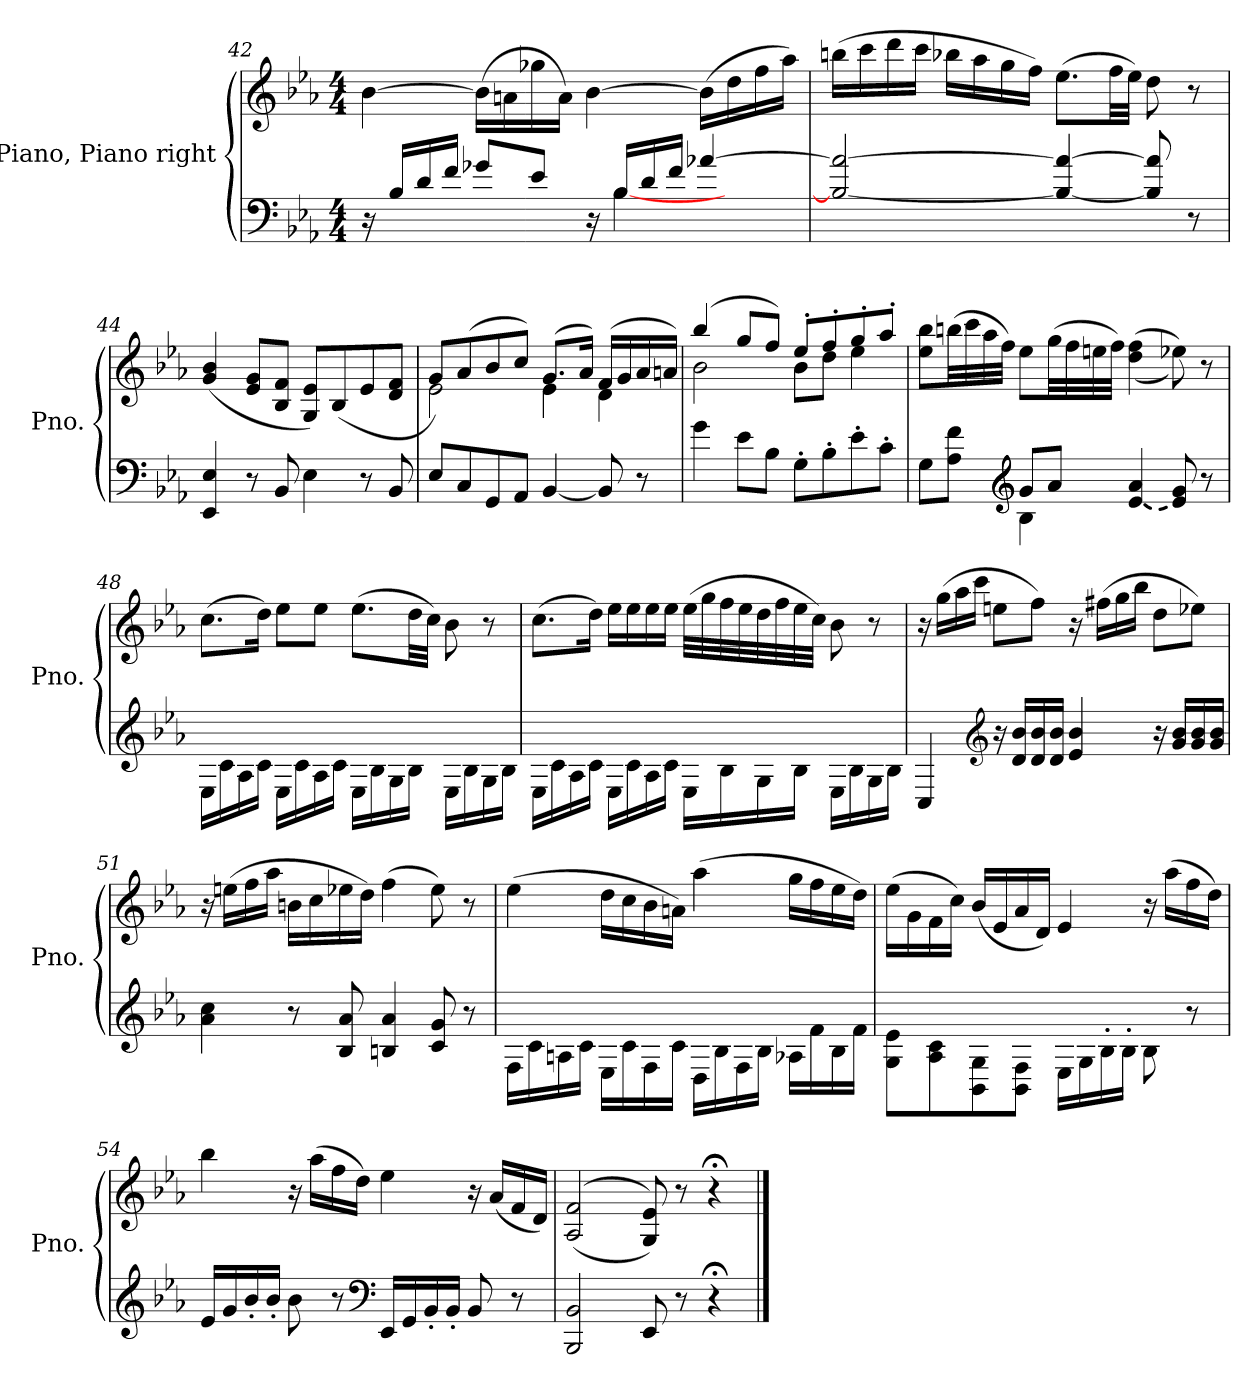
**kern	**kern
*part1	*part1
*staff2	*staff1
*I"Piano, Piano right	*
*I'Pno.	*
*clefF4	*clefG2
*k[b-e-a-]	*k[b-e-a-]
*M4/4	*M4/4
=42	=42
*^	*
16r	16ryy	[4b-\
*v	*v	*
16B-/LL	.
16d/	.
16f/JJ	.
8g-X/L	(>16b-\LL]
.	16an\
8e-/J	16gg-X\
.	16a\JJ)
16r	[4b-\
*^	*
16B-/LL	[4B-\	.
16d/	.	.
16f/JJ	.	.
[4a-X/	.	(>16b-\LL]
.	8.ryy	16dd\
.	.	16ff\
.	.	16aa-\JJ)
*v	*v	*
=43	=43
2B-/_ 2a-/_	(>16bbn\LL
.	16ccc\
.	16ddd\
.	16ccc\JJ
.	16bb-X\LL
.	16aa-\
.	16gg\
.	16ff\JJ)
4B-/_ 4a-/_	(>8.ee-\L
.	32ff\LL
.	32ee-\JJJ)
8B-/] 8a-/]	8dd\
8r	8r
=44	=44
4EE-/ 4E-/	(<4g/ 4b-/
8r	8e-/ 8g/L
8BB-/	8B-/ 8f/J
4E-\	8G/ 8e-/L)
.	(>8B-/
8r	8e-/
8BB-/	8d/ 8f/J
=45	=45
*	*^
8E-/L	8g/L)	2e-\
8C/	(>8a-/	.
8GG/	8b-/	.
8AA-/J	8cc/J)	.
[4BB-/	(>8.g/L	4e-\
.	16a-/Jk)	.
8BB-/]	(>16f/LL	4d\
.	16g/	.
8r	16a-/	.
.	16an/JJ)	.
=46	=46	=46
4g\	(>4bb-/	2b-\
8e-\L	8gg/L	.
8B-\J	8ff/J)	.
8G'\L	8ee-'/L	8b-\L
8B-'\	8ff'/	8dd\J
8e-'\	8gg'/	4ee-\
8c'\J	8aa-'/J	.
*	*v	*v
=47	=47
*^	*
8G\L	4ryy	8ee-\ 8bb-\L
8A-\ 8f\J	.	(>32bbn\LL
.	.	32ccc\
.	.	32aa-\
.	.	32ff\JJJ)
*clefG2	*	*
8g/L	4B-\	8ee-\L
8a-/J	.	(>32gg\LL
.	.	32ff\
.	.	32een\
.	.	32ff\JJJ)
!LO:T:n=1:dash	!	!
[4e-/ 4a-/	2ryy	(>(<4dd\ 4ff\
8e-/] 8g/	.	8ee-X\))
8r	.	8r
*v	*v	*
=48	=48
16E-\LL	(>8.cc\L
16c\	.
16A-\	.
16c\JJ	16dd\Jk)
16E-\LL	8ee-\L
16c\	.
16A-\	8ee-\J
16c\JJ	.
16E-\LL	(>8.ee-\L
16B-\	.
16G\	.
16B-\JJ	32dd\LL
.	32cc\JJJ)
16E-\LL	8b-\
16B-\	.
16G\	8r
16B-\JJ	.
=49	=49
16E-\LL	(>8.cc\L
16c\	.
16A-\	.
16c\JJ	16dd\Jk)
16E-\LL	16ee-\LL
16c\	16ee-\
16A-\	16ee-\
16c\JJ	16ee-\JJ
16E-\LL	(>32ee-\LLL
.	32gg\
16B-\	32ff\
.	32ee-\
16G\	32dd\
.	32ff\
16B-\JJ	32ee-\
.	32cc\JJJ)
16E-\LL	8b-\
16B-\	.
16G\	8r
16B-\JJ	.
=50	=50
4C/	16r
.	(>16gg\LL
.	16aa-\
.	16ccc\JJ
*clefG2	*
16r	8een\L
16d/ 16b-/LL	.
16d/ 16b-/	8ff\J)
16d/ 16b-/JJ	.
4e-/ 4b-/	16r
.	(>16ff#X\LL
.	16gg\
.	16bb-\JJ
16r	8dd\L
16g/ 16b-/LL	.
16g/ 16b-/	8ee-X\J)
16g/ 16b-/JJ	.
=51	=51
4a-\ 4cc\	16r
.	(>16een\LL
.	16ff\
.	16aa-\JJ
8r	16bn\LL
.	16cc\
8B-/ 8a-/	16ee-X\
.	16dd\JJ)
4Bn/ 4a-/	(>4ff\
8c/ 8g/	8ee-\)
8r	8r
=52	=52
16F\LL	(>4ee-\
16c\	.
16An\	.
16c\JJ	.
16E-\LL	16dd\LL
16c\	16cc\
16F\	16b-\
16c\JJ	16an\JJ)
16D\LL	(>4aa-\
16B-\	.
16F\	.
16B-\JJ	.
16A-X\LL	16gg\LL
16f\	16ff\
16B-\	16ee-\
16f\JJ	16dd\JJ)
=53	=53
8G\ 8e-\L	(>16ee-\LL
.	16g\
8A-\ 8c\	16f\
.	16cc\JJ)
8BB-\ 8G\	(<16b-/LL
.	16e-/
8BB-\ 8F\J	16a-/
.	16d/JJ)
16E-\LL	4e-/
16G\	.
16B-'\	.
16B-'\JJ	.
8B-\	16r
.	(>16aa-\LL
8r	16ff\
.	16dd\JJ)
=54	=54
16e-/LL	4bb-\
16g/	.
16b-'/	.
16b-'/JJ	.
8b-\	16r
.	(>16aa-\LL
8r	16ff\
.	16dd\JJ)
*clefF4	*
16EE-/LL	4ee-\
16GG/	.
16BB-'/	.
16BB-'/JJ	.
8BB-/	16r
.	(<16a-/LL
8r	16f/
.	16d/JJ)
=55	=55
2BBB-/ 2BB-/	(>(<2A-/ 2f/
8EE-/	8G/ 8e-/))
8r	8r
4r;	4r;<
==	==
*-	*-
